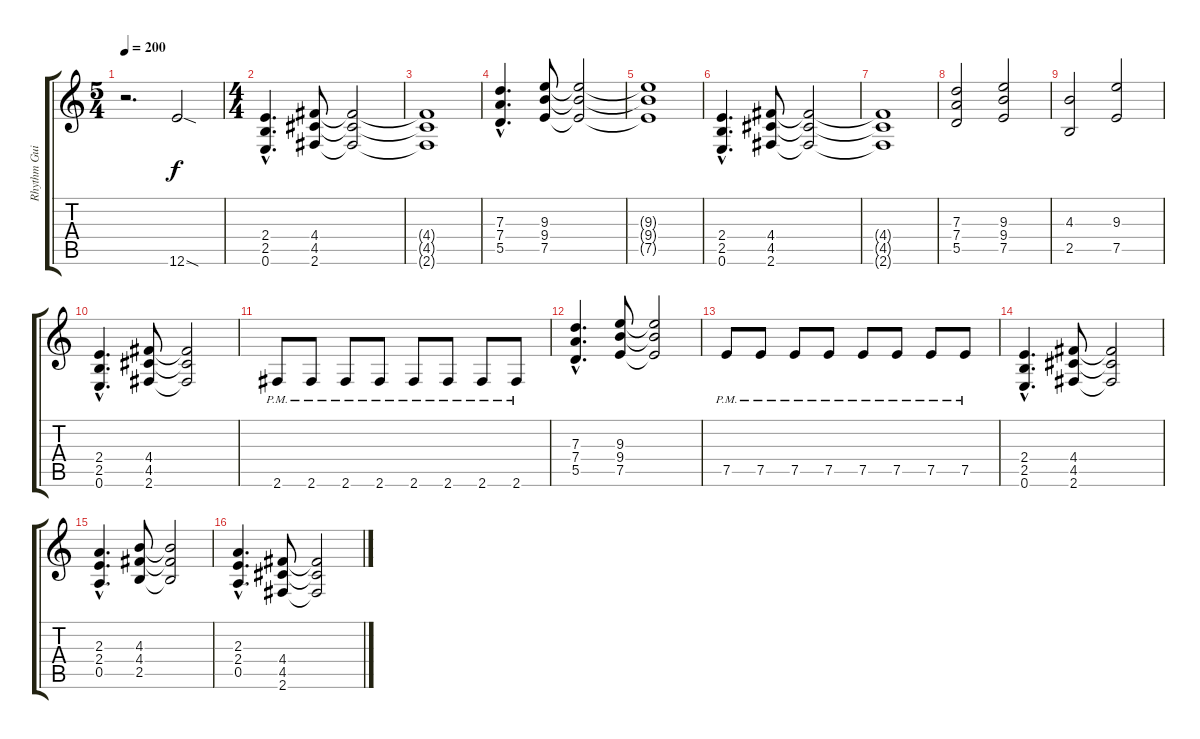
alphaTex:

\track ("Rhythm Guitar" "Rhythm Gui") {instrument distortionguitar}
\staff {score tabs}
\tuning (E4 B3 G3 D3 A2 E2) {hide}
\ts (5 4)
\tempo 200
\clef g2
\ks c
r.2{d dy f instrument distortionguitar} 12.6{sod}.2 |
\ts (4 4)
(2.4{hac} 2.5{hac} 0.6{hac}).4{d} (4.4 4.5 2.6).8 (4.4{t} 4.5{t} 2.6{t}).2 |
(4.4{t} 4.5{t} 2.6{t}).1 |
(7.3{hac} 7.4{hac} 5.5{hac}).4{d} (9.3 9.4 7.5).8 (9.3{t} 9.4{t} 7.5{t}).2 |
(9.3{t} 9.4{t} 7.5{t}).1 |
(2.4{hac} 2.5{hac} 0.6{hac}).4{d} (4.4 4.5 2.6).8 (4.4{t} 4.5{t} 2.6{t}).2 |
(4.4{t} 4.5{t} 2.6{t}).1 |
(7.3 7.4 5.5).2 (9.3 9.4 7.5).2 |
(4.3 2.5).2 (9.3 7.5).2 |
(2.4{hac} 2.5{hac} 0.6{hac}).4{d} (4.4 4.5 2.6).8 (4.4{t} 4.5{t} 2.6{t}).2 |
2.6{pm}.8 2.6{pm}.8 2.6{pm}.8 2.6{pm}.8 2.6{pm}.8 2.6{pm}.8 2.6{pm}.8 2.6{pm}.8 |
(7.3{hac} 7.4{hac} 5.5{hac}).4{d} (9.3 9.4 7.5).8 (9.3{t} 9.4{t} 7.5{t}).2 |
7.5{pm}.8 7.5{pm}.8 7.5{pm}.8 7.5{pm}.8 7.5{pm}.8 7.5{pm}.8 7.5{pm}.8 7.5{pm}.8 |
(2.4{hac} 2.5{hac} 0.6{hac}).4{d} (4.4 4.5 2.6).8 (4.4{t} 4.5{t} 2.6{t}).2 |
(2.3{hac} 2.4{hac} 0.5{hac}).4{d} (4.3 4.4 2.5).8 (4.3{t} 4.4{t} 2.5{t}).2 |
(2.3{hac} 2.4{hac} 0.5{hac}).4{d} (4.4 4.5 2.6).8 (4.4{t} 4.5{t} 2.6{t}).2
